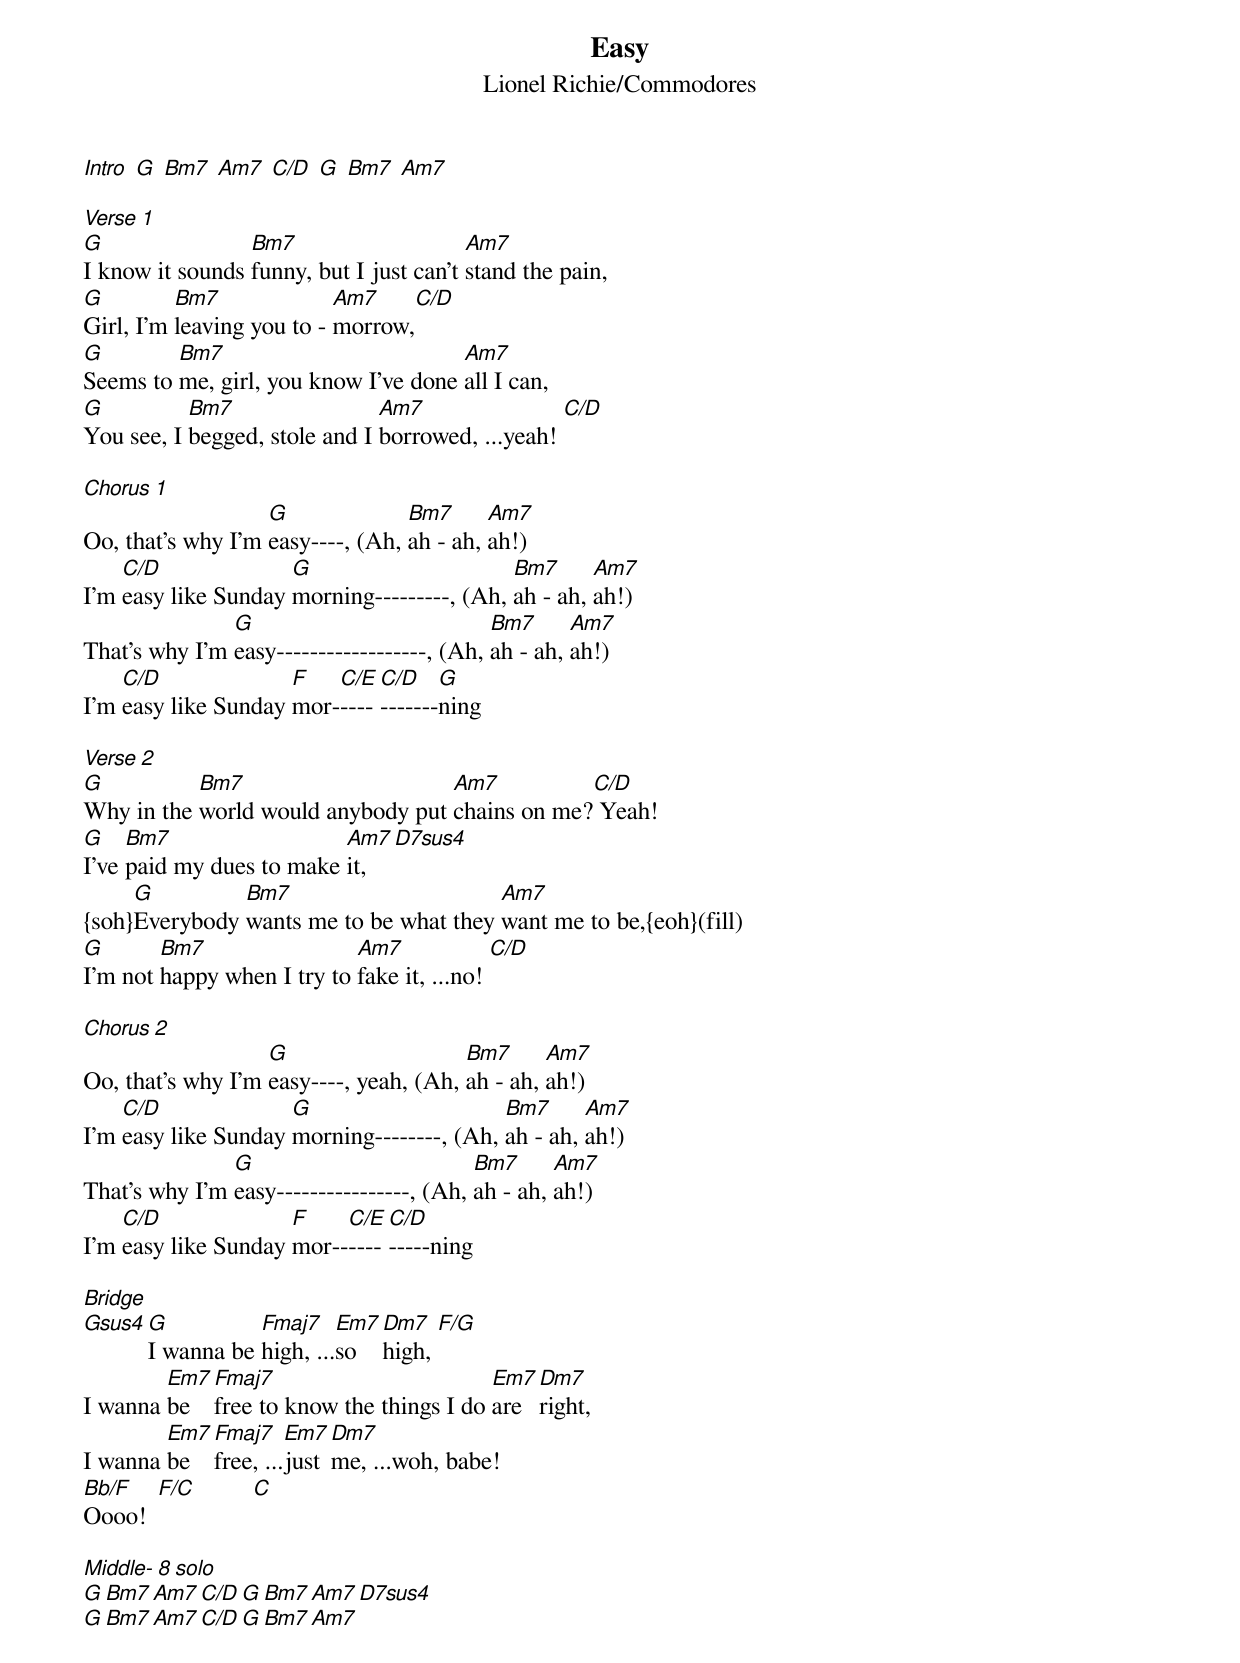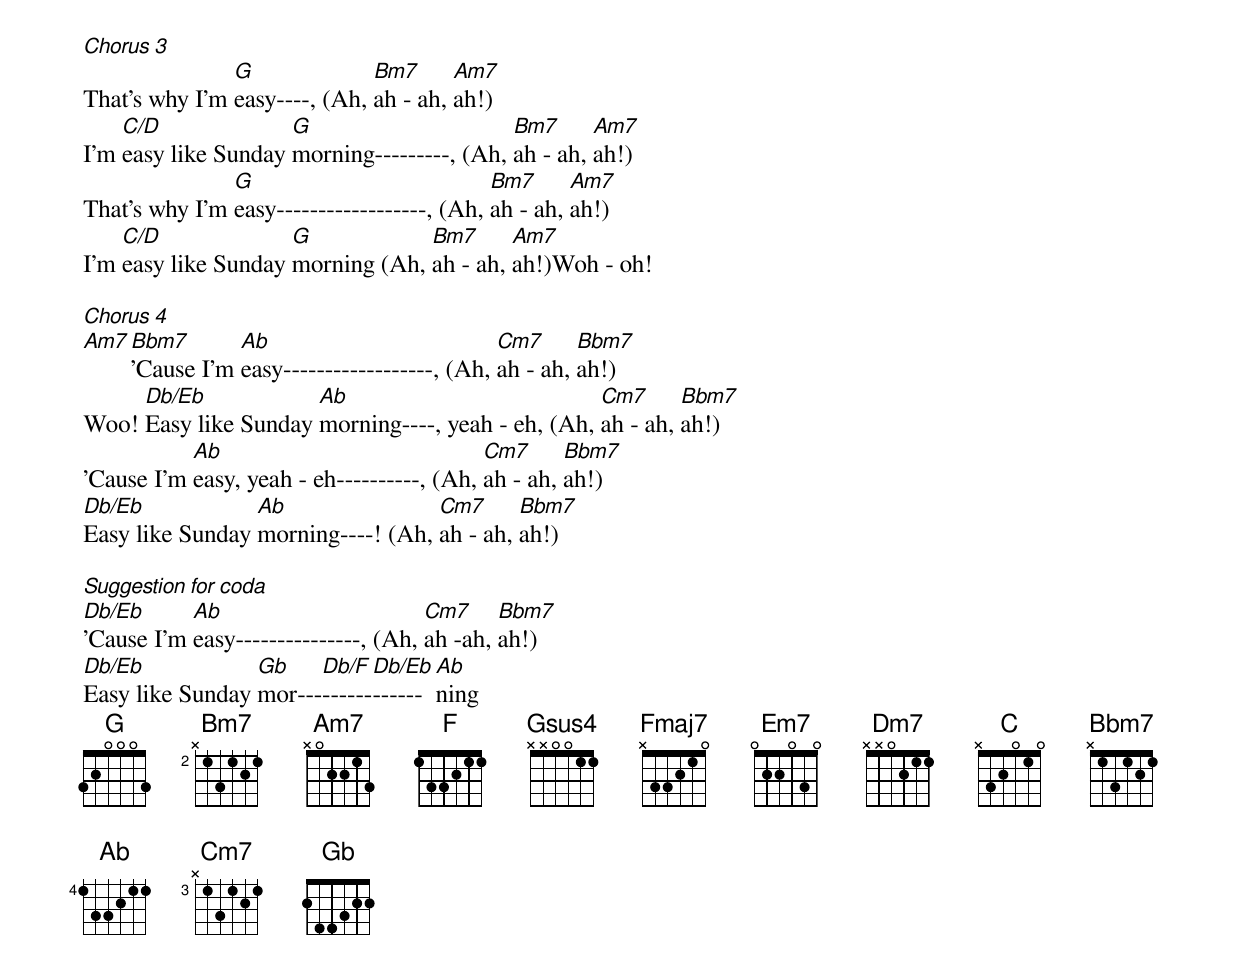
{title:Easy}
{subtitle:Lionel Richie/Commodores}
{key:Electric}
[Intro] [G] [Bm7] [Am7] [C/D] [G] [Bm7] [Am7]

[Verse 1]
[G]I know it sounds [Bm7]funny, but I just can't [Am7]stand the pain,
[G]Girl, I'm [Bm7]leaving you to - [Am7]morrow,[C/D]
[G]Seems to [Bm7]me, girl, you know I've done [Am7]all I can,
[G]You see, I [Bm7]begged, stole and I [Am7]borrowed, ...yeah! [C/D]

[Chorus 1]
Oo, that's why I'm [G]easy----, (Ah, [Bm7]ah - ah, [Am7]ah!)
I'm [C/D]easy like Sunday [G]morning---------, (Ah, [Bm7]ah - ah, [Am7]ah!)
That's why I'm [G]easy------------------, (Ah, [Bm7]ah - ah, [Am7]ah!)
I'm [C/D]easy like Sunday [F]mor-[C/E]----[C/D]-------[G]ning

[Verse 2]
[G]Why in the [Bm7]world would anybody put [Am7]chains on me?[C/D] Yeah!
[G]I've [Bm7]paid my dues to make [Am7]it, [D7sus4]
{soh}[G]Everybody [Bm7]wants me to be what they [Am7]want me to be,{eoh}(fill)
[G]I'm not [Bm7]happy when I try to [Am7]fake it, ...no! [C/D]

[Chorus 2]
Oo, that's why I'm [G]easy----, yeah, (Ah, [Bm7]ah - ah, [Am7]ah!)
I'm [C/D]easy like Sunday [G]morning--------, (Ah, [Bm7]ah - ah, [Am7]ah!)
That's why I'm [G]easy----------------, (Ah, [Bm7]ah - ah, [Am7]ah!)
I'm [C/D]easy like Sunday [F]mor--[C/E]----[C/D]-----ning

[Bridge]
[Gsus4][G]I wanna be [Fmaj7]high, ...[Em7]so [Dm7]high, [F/G]
I wanna [Em7]be [Fmaj7]free to know the things I do [Em7]are [Dm7]right,
I wanna [Em7]be [Fmaj7]free, ...[Em7]just [Dm7]me, ...woh, babe!
[Bb/F]    [F/C]         [C]
Oooo!

[Middle- 8 solo]
[G][Bm7][Am7][C/D][G][Bm7][Am7][D7sus4]
[G][Bm7][Am7][C/D][G][Bm7][Am7]

[Chorus 3]
That's why I'm [G]easy----, (Ah, [Bm7]ah - ah, [Am7]ah!)
I'm [C/D]easy like Sunday [G]morning---------, (Ah, [Bm7]ah - ah, [Am7]ah!)
That's why I'm [G]easy------------------, (Ah, [Bm7]ah - ah, [Am7]ah!)
I'm [C/D]easy like Sunday [G]morning (Ah, [Bm7]ah - ah, [Am7]ah!)Woh - oh!

[Chorus 4]
[Am7][Bbm7]'Cause I'm [Ab]easy------------------, (Ah, [Cm7]ah - ah, [Bbm7]ah!)
Woo! [Db/Eb]Easy like Sunday [Ab]morning----, yeah - eh, (Ah, [Cm7]ah - ah, [Bbm7]ah!)
'Cause I'm [Ab]easy, yeah - eh----------, (Ah, [Cm7]ah - ah, [Bbm7]ah!)
[Db/Eb]Easy like Sunday [Ab]morning----! (Ah, [Cm7]ah - ah, [Bbm7]ah!)

[Suggestion for coda]
[Db/Eb]'Cause I'm [Ab]easy---------------, (Ah, [Cm7]ah -ah, [Bbm7]ah!)
[Db/Eb]Easy like Sunday [Gb]mor---[Db/F]------[Db/Eb]------[Ab]ning
